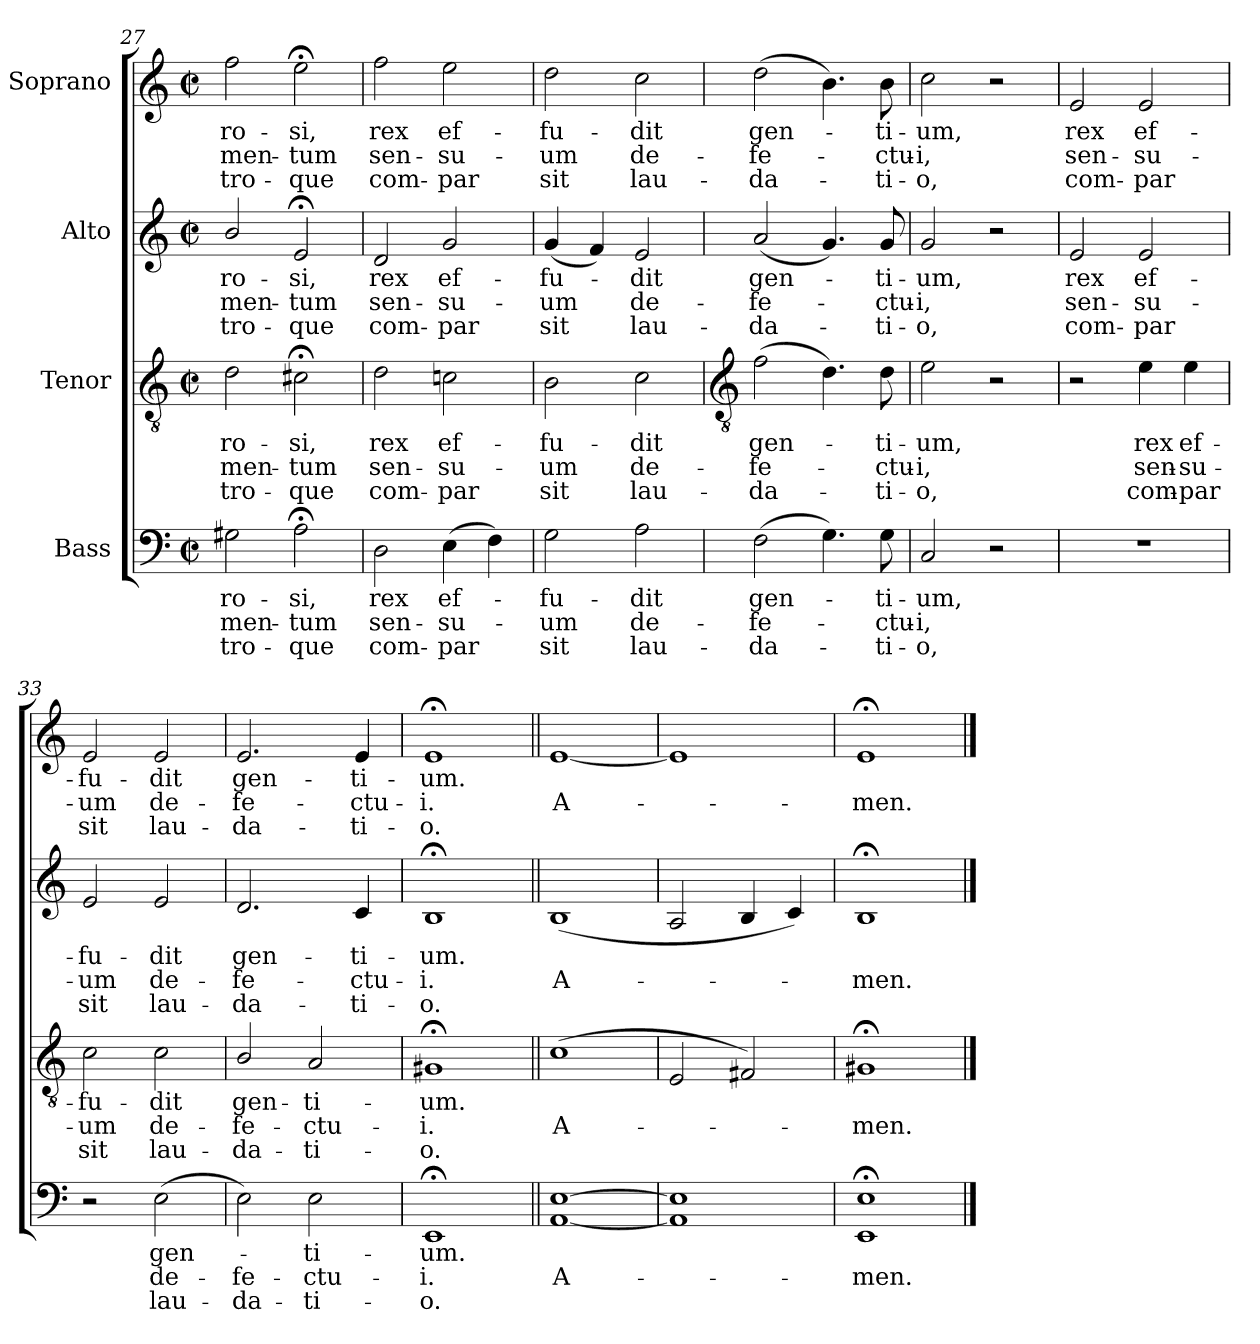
**kern	**text	**text	**text	**kern	**text	**text	**text	**kern	**text	**text	**text	**kern	**text	**text	**text
*part4	*part4	*part4	*part4	*part3	*part3	*part3	*part3	*part2	*part2	*part2	*part2	*part1	*part1	*part1	*part1
*staff4	*staff4	*staff4	*staff4	*staff3	*staff3	*staff3	*staff3	*staff2	*staff2	*staff2	*staff2	*staff1	*staff1	*staff1	*staff1
*I"Bass	*	*	*	*I"Tenor	*	*	*	*I"Alto	*	*	*	*I"Soprano	*	*	*
*clefF4	*	*	*	*clefGv2	*	*	*	*clefG2	*	*	*	*clefG2	*	*	*
*k[]	*	*	*	*k[]	*	*	*	*k[]	*	*	*	*k[]	*	*	*
*C:	*	*	*	*C:	*	*	*	*C:	*	*	*	*C:	*	*	*
*M2/2	*	*	*	*M2/2	*	*	*	*M2/2	*	*	*	*M2/2	*	*	*
*met(c|)	*	*	*	*met(c|)	*	*	*	*met(c|)	*	*	*	*met(c|)	*	*	*
=27	=27	=27	=27	=27	=27	=27	=27	=27	=27	=27	=27	=27	=27	=27	=27
!	!LO:LY:b	!LO:LY:b	!LO:LY:b	!	!LO:LY:b	!LO:LY:b	!LO:LY:b	!	!LO:LY:b	!LO:LY:b	!LO:LY:b	!	!LO:LY:b	!LO:LY:b	!LO:LY:b
2G#X	-ro-	-men-	-tro-	2d	-ro-	-men-	-tro-	2b/	-ro-	-men-	-tro-	2ff	-ro-	-men-	-tro-
!	!LO:LY:b	!LO:LY:b	!LO:LY:b	!	!LO:LY:b	!LO:LY:b	!LO:LY:b	!	!LO:LY:b	!LO:LY:b	!LO:LY:b	!	!LO:LY:b	!LO:LY:b	!LO:LY:b
2A;<	-si,	tum	que	2c#X;<	-si,	tum	que	2e;<	-si,	tum	que	2ee;<	-si,	tum	que
=28	=28	=28	=28	=28	=28	=28	=28	=28	=28	=28	=28	=28	=28	=28	=28
!	!LO:LY:b	!LO:LY:b	!LO:LY:b	!	!LO:LY:b	!LO:LY:b	!LO:LY:b	!	!LO:LY:b	!LO:LY:b	!LO:LY:b	!	!LO:LY:b	!LO:LY:b	!LO:LY:b
2D	rex	sen-	-com-	2d	rex	sen-	-com-	2d	rex	sen-	-com-	2ff	rex	sen-	-com-
!	!LO:LY:b	!LO:LY:b	!LO:LY:b	!	!LO:LY:b	!LO:LY:b	!LO:LY:b	!	!LO:LY:b	!LO:LY:b	!LO:LY:b	!	!LO:LY:b	!LO:LY:b	!LO:LY:b
(>4E	-ef-	su-	par	2cn	-ef-	-su-	-par	2g	-ef-	-su-	-par	2ee	-ef-	-su-	-par
4F)	.	.	.	.	.	.	.	.	.	.	.	.	.	.	.
=29	=29	=29	=29	=29	=29	=29	=29	=29	=29	=29	=29	=29	=29	=29	=29
!	!LO:LY:b	!LO:LY:b	!LO:LY:b	!	!LO:LY:b	!LO:LY:b	!LO:LY:b	!	!LO:LY:b	!LO:LY:b	!LO:LY:b	!	!LO:LY:b	!LO:LY:b	!LO:LY:b
2G	fu-	-um	sit	2B	fu-	-um	sit	(<4g	fu-	um	sit	2dd	fu-	-um	sit
.	.	.	.	.	.	.	.	4f)	.	.	.	.	.	.	.
!	!LO:LY:b	!LO:LY:b	!LO:LY:b	!	!LO:LY:b	!LO:LY:b	!LO:LY:b	!	!LO:LY:b	!LO:LY:b	!LO:LY:b	!	!LO:LY:b	!LO:LY:b	!LO:LY:b
2A	dit	de-	-lau-	2c	dit	de-	-lau-	2e	dit	de-	-lau-	2cc	dit	de-	-lau-
!!LO:LB:g=z
=30	=30	=30	=30	=30	=30	=30	=30	=30	=30	=30	=30	=30	=30	=30	=30
*	*	*	*	*clefGv2	*	*	*	*	*	*	*	*	*	*	*
!	!LO:LY:b	!LO:LY:b	!LO:LY:b	!	!LO:LY:b	!LO:LY:b	!LO:LY:b	!	!LO:LY:b	!LO:LY:b	!LO:LY:b	!	!LO:LY:b	!LO:LY:b	!LO:LY:b
(>2F	-gen-	fe-	da-	(>2f	-gen-	fe-	da-	(<2a	-gen-	fe-	da-	(>2dd	-gen-	fe-	da-
4.G)	.	.	.	4.d)	.	.	.	4.g)	.	.	.	4.b)	.	.	.
!	!LO:LY:b	!LO:LY:b	!LO:LY:b	!	!LO:LY:b	!LO:LY:b	!LO:LY:b	!	!LO:LY:b	!LO:LY:b	!LO:LY:b	!	!LO:LY:b	!LO:LY:b	!LO:LY:b
8G	ti-	-ctu-	-ti-	8d	ti-	-ctu-	-ti-	8g	ti-	-ctu-	-ti-	8b	ti-	-ctu-	-ti-
=31	=31	=31	=31	=31	=31	=31	=31	=31	=31	=31	=31	=31	=31	=31	=31
!	!LO:LY:b	!LO:LY:b	!LO:LY:b	!	!LO:LY:b	!LO:LY:b	!LO:LY:b	!	!LO:LY:b	!LO:LY:b	!LO:LY:b	!	!LO:LY:b	!LO:LY:b	!LO:LY:b
2C	-um,	i,	o,	2e	-um,	i,	o,	2g	-um,	i,	o,	2cc	-um,	i,	o,
2r	.	.	.	2r	.	.	.	2r	.	.	.	2r	.	.	.
=32	=32	=32	=32	=32	=32	=32	=32	=32	=32	=32	=32	=32	=32	=32	=32
!	!	!	!	!	!	!	!	!	!LO:LY:b	!LO:LY:b	!LO:LY:b	!	!LO:LY:b	!LO:LY:b	!LO:LY:b
1r	.	.	.	2r	.	.	.	2e	rex	sen-	-com-	2e	rex	sen-	-com-
!	!	!	!	!	!LO:LY:b	!LO:LY:b	!LO:LY:b	!	!LO:LY:b	!LO:LY:b	!LO:LY:b	!	!LO:LY:b	!LO:LY:b	!LO:LY:b
.	.	.	.	4e	rex	sen-	-com-	2e	-ef-	-su-	-par	2e	-ef-	-su-	-par
!	!	!	!	!	!LO:LY:b	!LO:LY:b	!LO:LY:b	!	!	!	!	!	!	!	!
.	.	.	.	4e	-ef-	-su-	-par	.	.	.	.	.	.	.	.
=33	=33	=33	=33	=33	=33	=33	=33	=33	=33	=33	=33	=33	=33	=33	=33
!	!	!	!	!	!LO:LY:b	!LO:LY:b	!LO:LY:b	!	!LO:LY:b	!LO:LY:b	!LO:LY:b	!	!LO:LY:b	!LO:LY:b	!LO:LY:b
2r	.	.	.	2c	fu-	-um	sit	2e	fu-	-um	sit	2e	fu-	-um	sit
!	!LO:LY:b	!LO:LY:b	!LO:LY:b	!	!LO:LY:b	!LO:LY:b	!LO:LY:b	!	!LO:LY:b	!LO:LY:b	!LO:LY:b	!	!LO:LY:b	!LO:LY:b	!LO:LY:b
(>2E	gen-	de-	-lau-	2c	dit	de-	-lau-	2e	dit	de-	-lau-	2e	dit	de-	-lau-
=34	=34	=34	=34	=34	=34	=34	=34	=34	=34	=34	=34	=34	=34	=34	=34
!	!	!LO:LY:b	!LO:LY:b	!	!LO:LY:b	!LO:LY:b	!LO:LY:b	!	!LO:LY:b	!LO:LY:b	!LO:LY:b	!	!LO:LY:b	!LO:LY:b	!LO:LY:b
2E)	.	-fe-	-da-	2B/	-gen-	-fe-	-da-	2.d	-gen-	-fe-	-da-	2.e	-gen-	-fe-	-da-
!	!LO:LY:b	!LO:LY:b	!LO:LY:b	!	!LO:LY:b	!LO:LY:b	!LO:LY:b	!	!	!	!	!	!	!	!
2E	-ti-	-ctu-	-ti-	2A	-ti-	-ctu-	-ti-	.	.	.	.	.	.	.	.
!	!	!	!	!	!	!	!	!	!LO:LY:b	!LO:LY:b	!LO:LY:b	!	!LO:LY:b	!LO:LY:b	!LO:LY:b
.	.	.	.	.	.	.	.	4c	-ti-	-ctu-	-ti-	4e	-ti-	-ctu-	-ti-
=35	=35	=35	=35	=35	=35	=35	=35	=35	=35	=35	=35	=35	=35	=35	=35
!	!LO:LY:b	!LO:LY:b	!LO:LY:b	!	!LO:LY:b	!LO:LY:b	!LO:LY:b	!	!LO:LY:b	!LO:LY:b	!LO:LY:b	!	!LO:LY:b	!LO:LY:b	!LO:LY:b
1EE;<	-um.	i.	o.	1G#X;<	-um.	i.	o.	1B;<	-um.	i.	o.	1e;<	-um.	i.	o.
=36||	=36||	=36||	=36||	=36||	=36||	=36||	=36||	=36||	=36||	=36||	=36||	=36||	=36||	=36||	=36||
!	!	!LO:LY:b	!	!	!	!LO:LY:b	!	!	!	!LO:LY:b	!	!	!	!LO:LY:b	!
[1AA [1E	.	A-	.	(<1c	.	A-	.	(<1B	.	A-	.	[1e	.	A-	.
=37	=37	=37	=37	=37	=37	=37	=37	=37	=37	=37	=37	=37	=37	=37	=37
1AA] 1E]	.	.	.	2E	.	.	.	2A	.	.	.	1e]	.	.	.
.	.	.	.	2F#X)	.	.	.	4B	.	.	.	.	.	.	.
.	.	.	.	.	.	.	.	4c)	.	.	.	.	.	.	.
=38	=38	=38	=38	=38	=38	=38	=38	=38	=38	=38	=38	=38	=38	=38	=38
!	!	!LO:LY:b	!	!	!	!LO:LY:b	!	!	!	!LO:LY:b	!	!	!	!LO:LY:b	!
1EE;< 1E;<	.	men.	.	1G#X;<	.	men.	.	1B;<	.	men.	.	1e;<	.	men.	.
==	==	==	==	==	==	==	==	==	==	==	==	==	==	==	==
*-	*-	*-	*-	*-	*-	*-	*-	*-	*-	*-	*-	*-	*-	*-	*-
